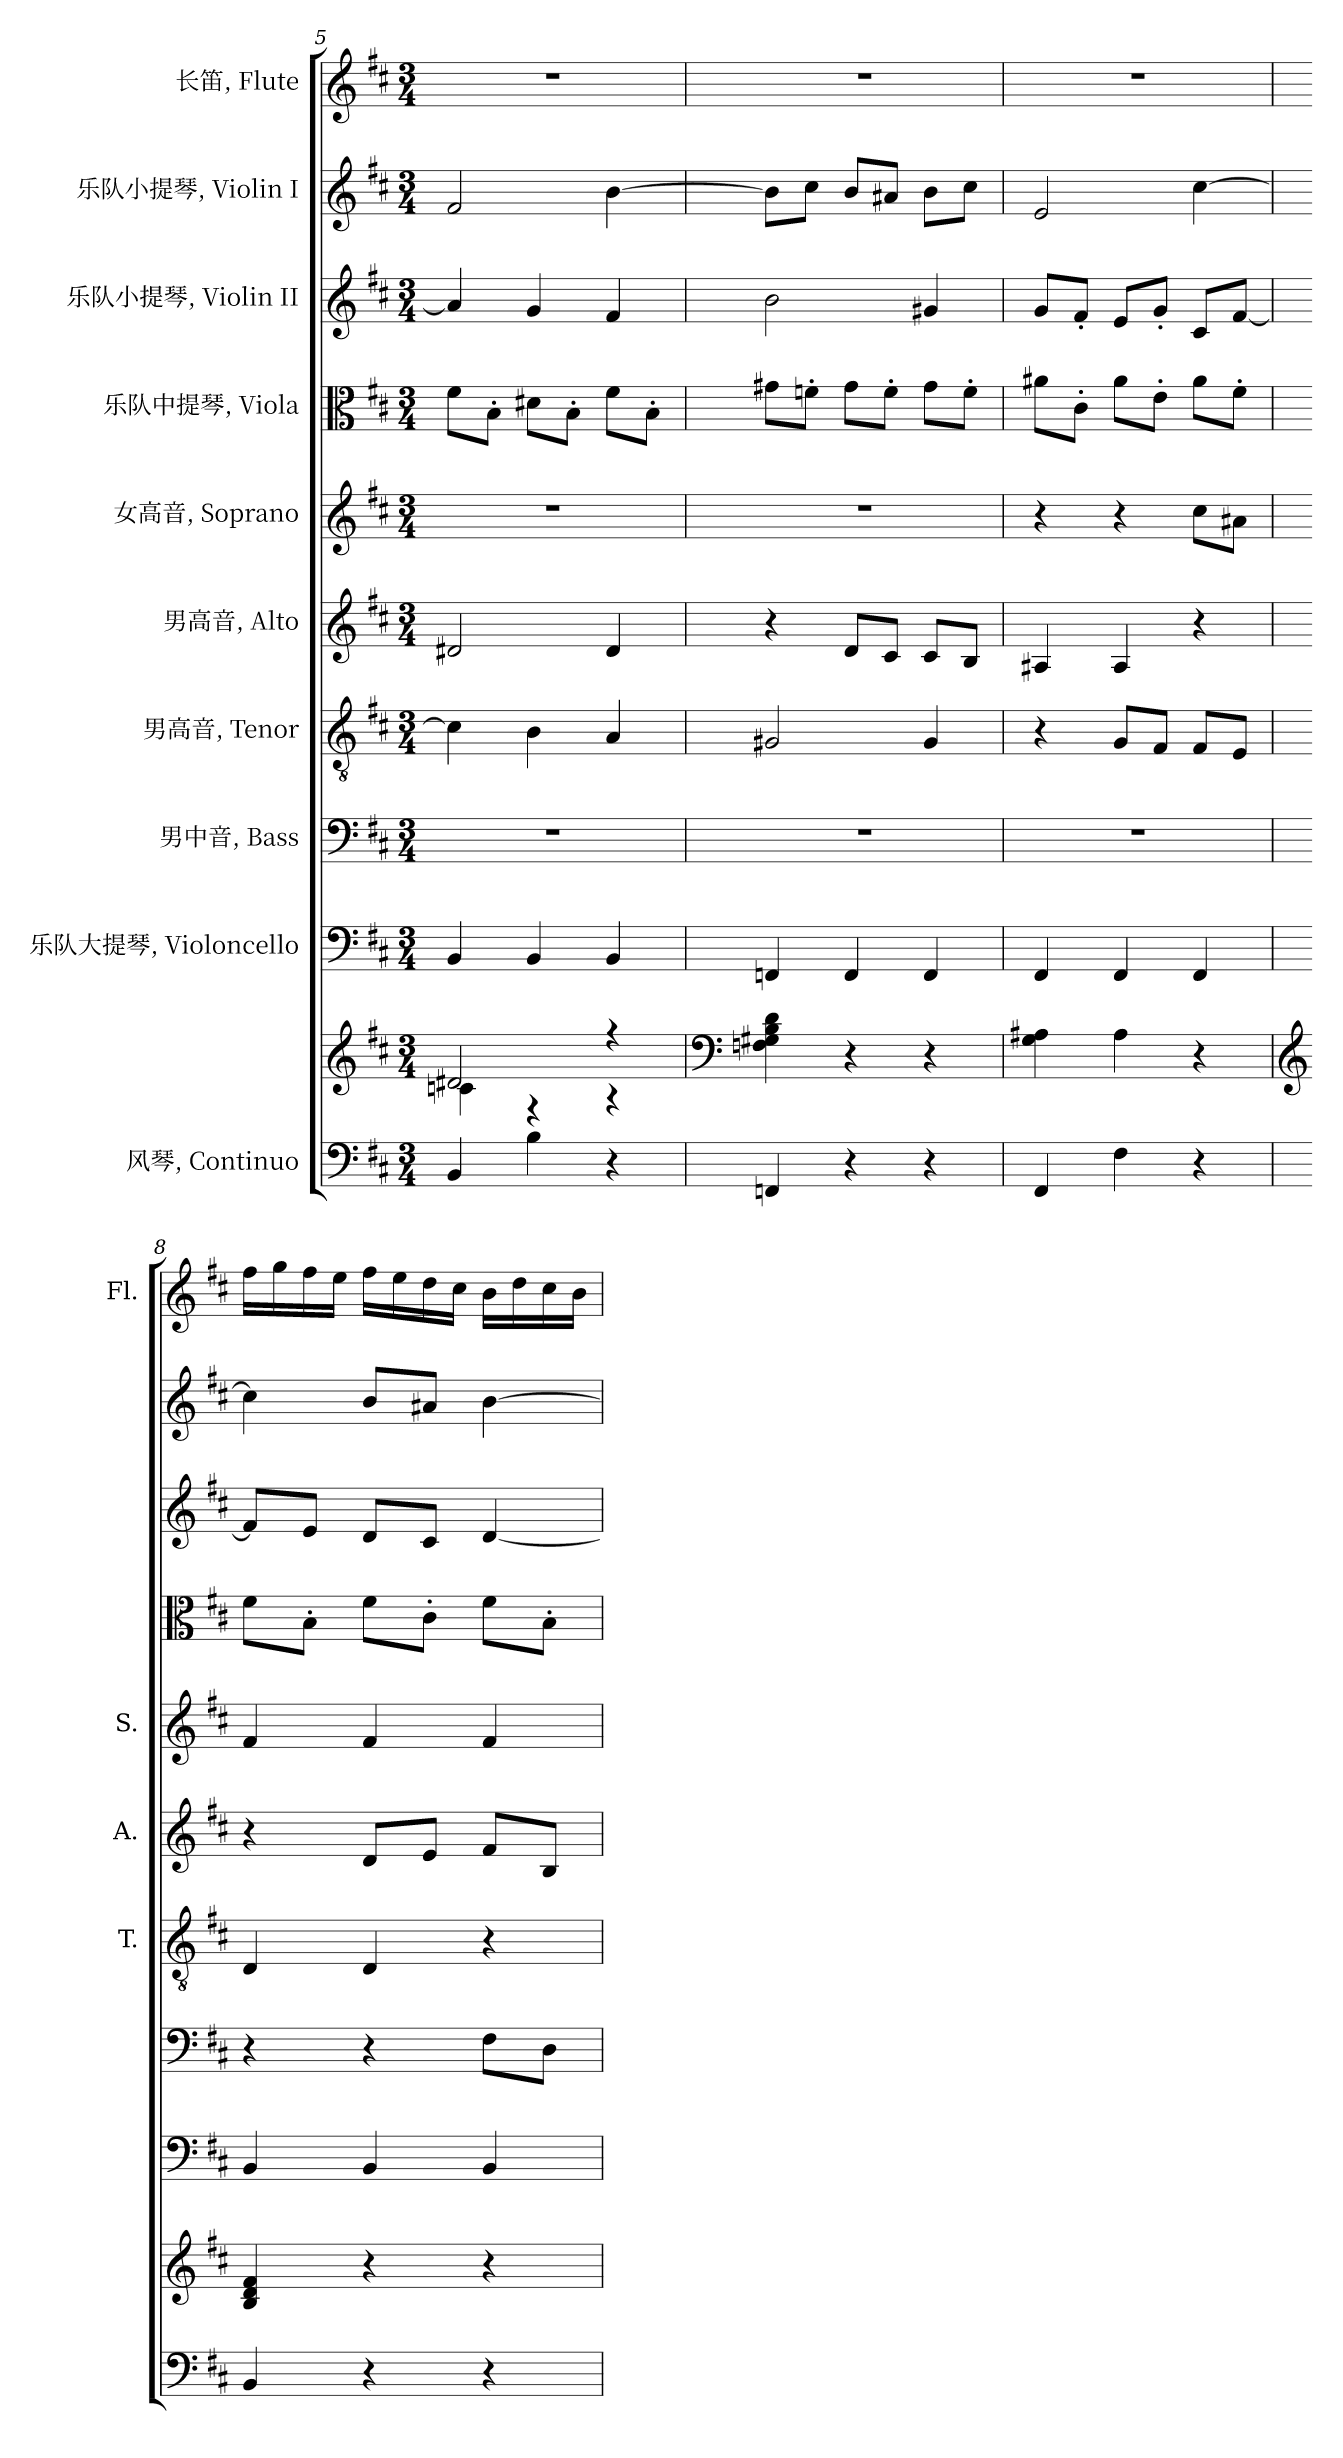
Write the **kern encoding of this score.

**kern	**kern	**kern	**kern	**kern	**kern	**kern	**kern	**kern	**kern	**kern
*part10	*part10	*part9	*part8	*part7	*part6	*part5	*part4	*part3	*part2	*part1
*staff11	*staff10	*staff9	*staff8	*staff7	*staff6	*staff5	*staff4	*staff3	*staff2	*staff1
*I"风琴, Continuo	*	*I"乐队大提琴, Violoncello	*I"男中音, Bass	*I"男高音, Tenor	*I"男高音, Alto	*I"女高音, Soprano	*I"乐队中提琴, Viola	*I"乐队小提琴, Violin II	*I"乐队小提琴, Violin I	*I"长笛, Flute
*	*	*	*	*I'T.	*I'A.	*I'S.	*	*	*	*I'Fl.
!!LO:PB:g=z
*clefF4	*clefG2	*clefF4	*clefF4	*clefGv2	*clefG2	*clefG2	*clefC3	*clefG2	*clefG2	*clefG2
*k[f#c#]	*k[f#c#]	*k[f#c#]	*k[f#c#]	*k[f#c#]	*k[f#c#]	*k[f#c#]	*k[f#c#]	*k[f#c#]	*k[f#c#]	*k[f#c#]
*M3/4	*M3/4	*M3/4	*M3/4	*M3/4	*M3/4	*M3/4	*M3/4	*M3/4	*M3/4	*M3/4
=5	=5	=5	=5	=5	=5	=5	=5	=5	=5	=5
*	*^	*	*	*	*	*	*	*	*	*
4BB/	2d#X/	4cn\	4BB/	2.r	4c\]	2d#X/	2.r	8f#\L	4a/]	2f#/	2.r
.	.	.	.	.	.	.	.	8B'\J	.	.	.
4B\	.	4r	4BB/	.	4B\	.	.	8d#X\L	4g/	.	.
.	.	.	.	.	.	.	.	8B'\J	.	.	.
4r	4r	4r	4BB/	.	4A/	4d#/	.	8f#\L	4f#/	[4b\	.
.	.	.	.	.	.	.	.	8B'\J	.	.	.
*	*v	*v	*	*	*	*	*	*	*	*	*
=6	=6	=6	=6	=6	=6	=6	=6	=6	=6	=6
*	*clefF4	*	*	*	*	*	*	*	*	*
4FFn/	4Fn\ 4G#X\ 4B\ 4d\	4FFn/	2.r	2G#X/	4r	2.r	8g#X\L	2b\	8b\L]	2.r
.	.	.	.	.	.	.	8fn'\J	.	8cc#\J	.
4r	4r	4FF/	.	.	8d/L	.	8g#\L	.	8b/L	.
.	.	.	.	.	8c#/J	.	8f'\J	.	8a#X/J	.
4r	4r	4FF/	.	4G#/	8c#/L	.	8g#\L	4g#X/	8b\L	.
.	.	.	.	.	8B/J	.	8f'\J	.	8cc#\J	.
=7	=7	=7	=7	=7	=7	=7	=7	=7	=7	=7
4FF#/	4G\ 4A#X\	4FF#/	2.r	4r	4A#X/	4r	8a#X\L	8g/L	2e/	2.r
.	.	.	.	.	.	.	8c#'\J	8f#'/J	.	.
4F#\	4A#\	4FF#/	.	8G/L	4A#/	4r	8a#\L	8e/L	.	.
.	.	.	.	8F#/J	.	.	8e'\J	8g'/J	.	.
4r	4r	4FF#/	.	8F#/L	4r	8cc#\L	8a#\L	8c#/L	[4cc#\	.
.	.	.	.	8E/J	.	8a#X\J	8f#'\J	[8f#/J	.	.
!!LO:PB:g=z
=8	=8	=8	=8	=8	=8	=8	=8	=8	=8	=8
*	*clefG2	*	*	*	*	*	*	*	*	*
4BB/	4B/ 4d/ 4f#/	4BB/	4r	4D/	4r	4f#/	8f#\L	8f#/L]	4cc#\]	16ff#\LL
.	.	.	.	.	.	.	.	.	.	16gg\
.	.	.	.	.	.	.	8B'\J	8e/J	.	16ff#\
.	.	.	.	.	.	.	.	.	.	16ee\JJ
4r	4r	4BB/	4r	4D/	8d/L	4f#/	8f#\L	8d/L	8b/L	16ff#\LL
.	.	.	.	.	.	.	.	.	.	16ee\
.	.	.	.	.	8e/J	.	8c#'\J	8c#/J	8a#X/J	16dd\
.	.	.	.	.	.	.	.	.	.	16cc#\JJ
4r	4r	4BB/	8F#\L	4r	8f#/L	4f#/	8f#\L	[4d/	[4b\	16b\LL
.	.	.	.	.	.	.	.	.	.	16dd\
.	.	.	8D\J	.	8B/J	.	8B'\J	.	.	16cc#\
.	.	.	.	.	.	.	.	.	.	16b\JJ
=	=	=	=	=	=	=	=	=	=	=
*-	*-	*-	*-	*-	*-	*-	*-	*-	*-	*-
